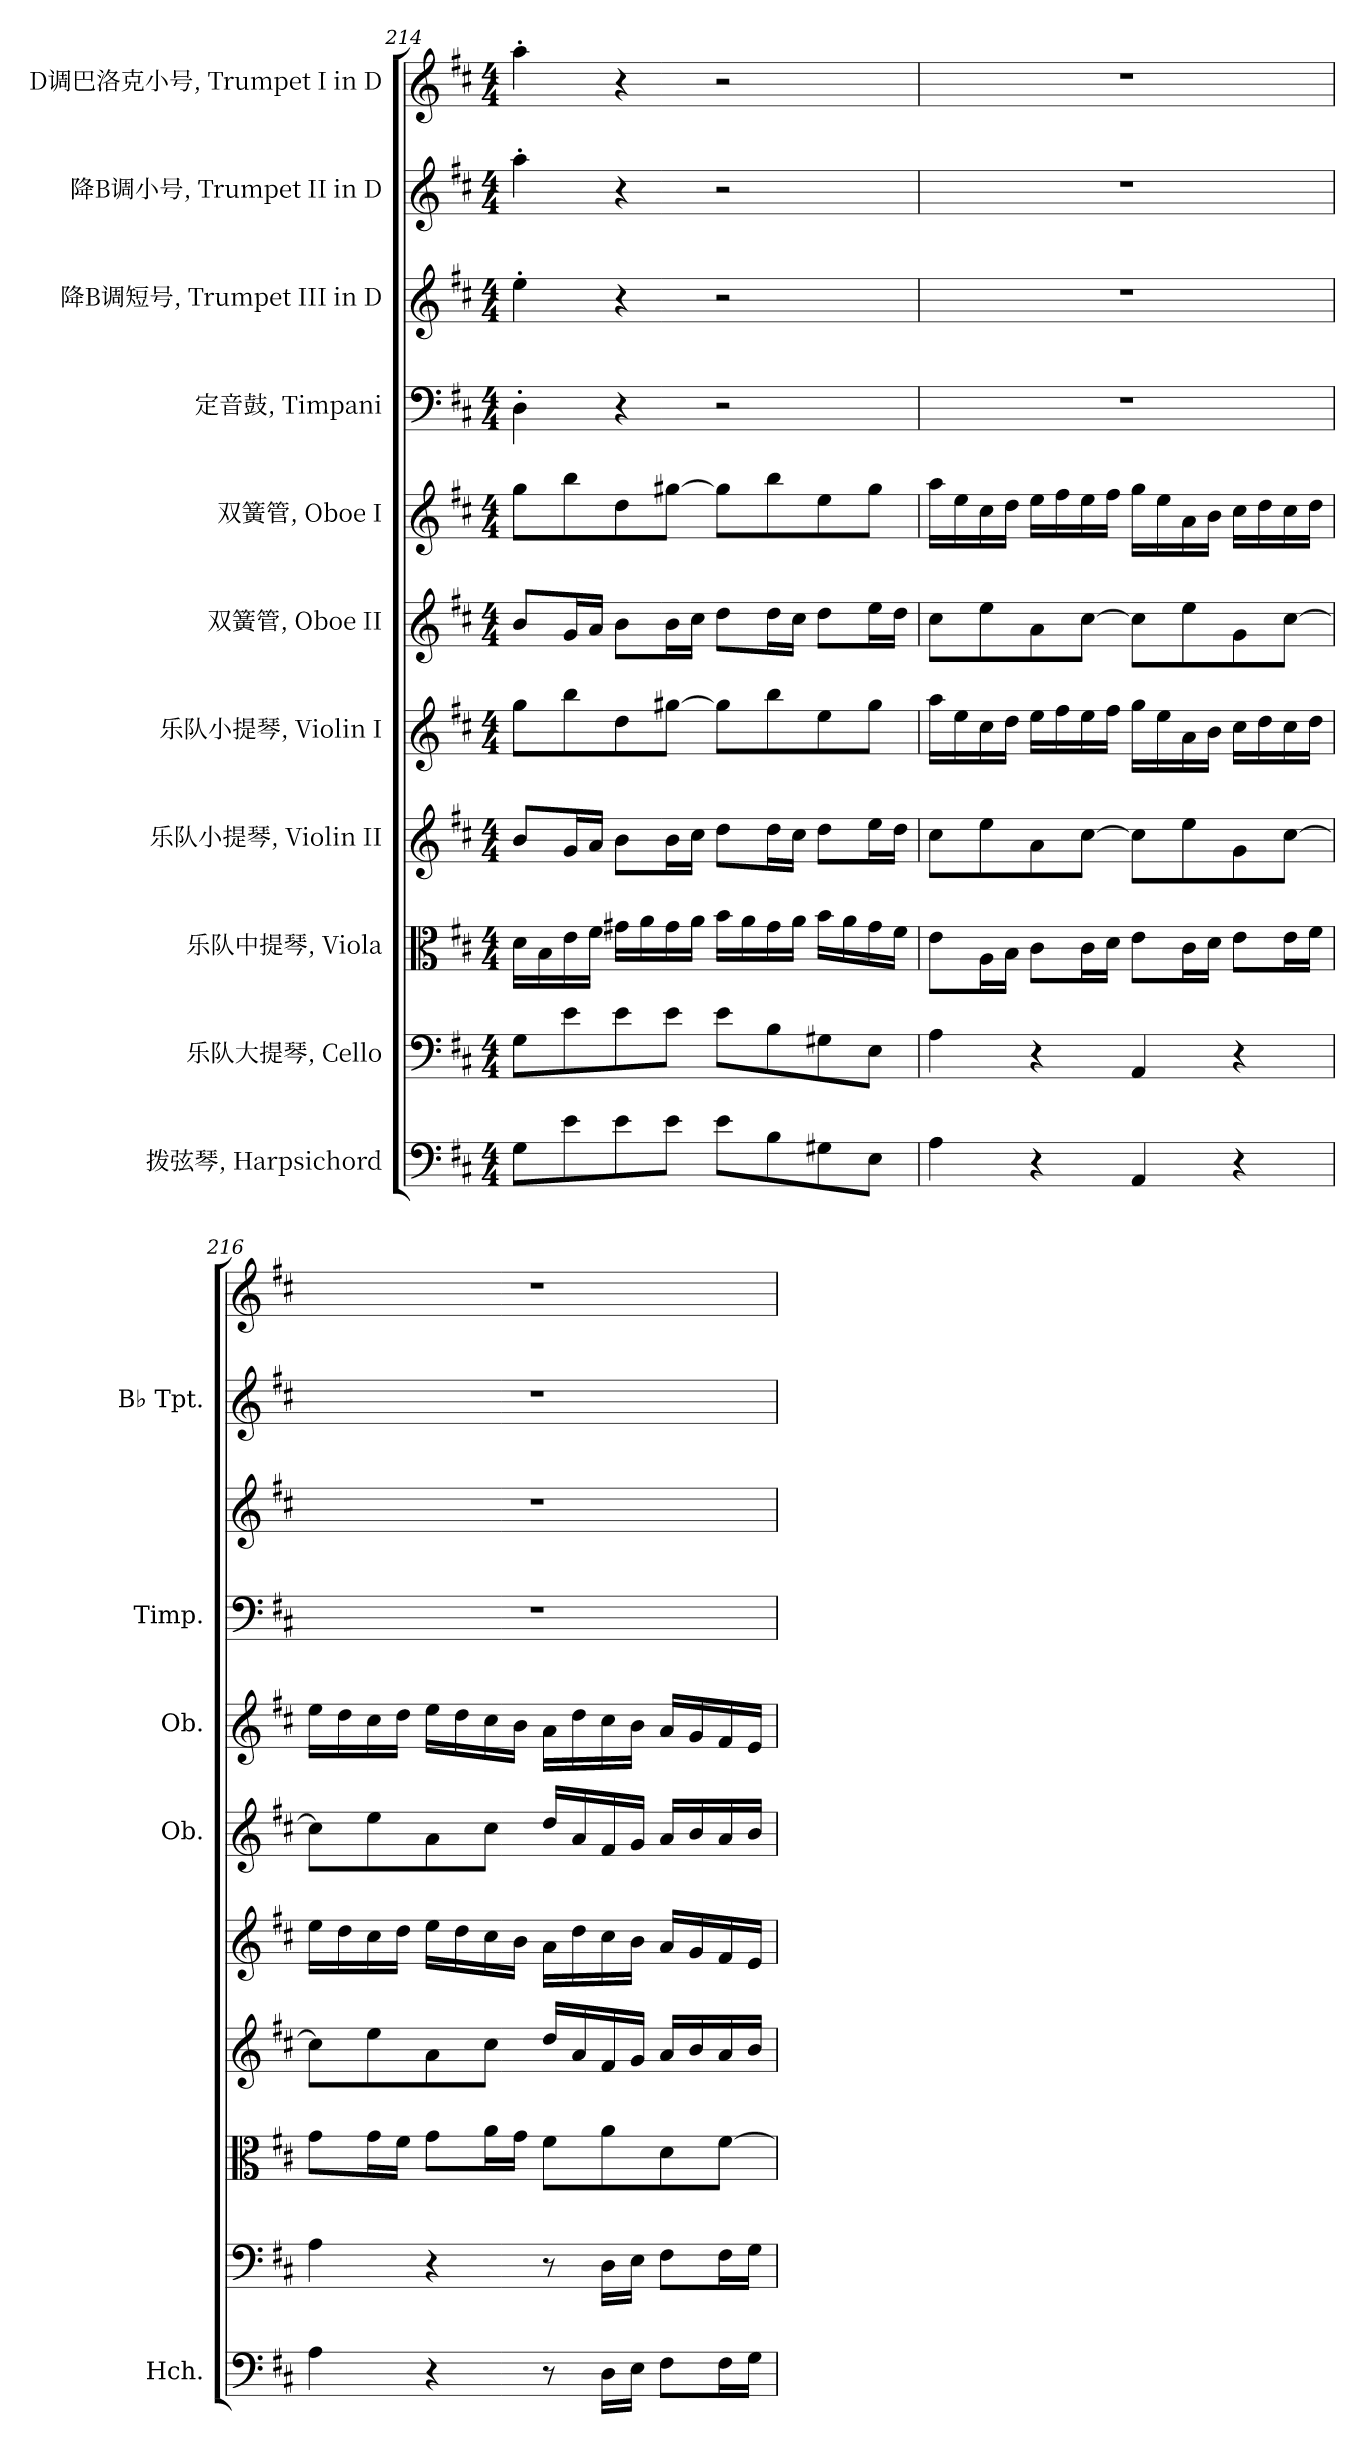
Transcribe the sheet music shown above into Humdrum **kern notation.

**kern	**kern	**kern	**kern	**kern	**kern	**kern	**kern	**kern	**kern	**kern
*part11	*part10	*part9	*part8	*part7	*part6	*part5	*part4	*part3	*part2	*part1
*staff11	*staff10	*staff9	*staff8	*staff7	*staff6	*staff5	*staff4	*staff3	*staff2	*staff1
*I"拨弦琴, Harpsichord	*I"乐队大提琴, Cello	*I"乐队中提琴, Viola	*I"乐队小提琴, Violin II	*I"乐队小提琴, Violin I	*I"双簧管, Oboe II	*I"双簧管, Oboe I	*I"定音鼓, Timpani	*I"降B调短号, Trumpet III in D	*I"降B调小号, Trumpet II in D	*I"D调巴洛克小号, Trumpet I in D
*I'Hch.	*	*	*	*	*I'Ob.	*I'Ob.	*I'Timp.	*	*I'B♭ Tpt.	*
*clefF4	*clefF4	*clefC3	*clefG2	*clefG2	*clefG2	*clefG2	*clefF4	*clefG2	*clefG2	*clefG2
*	*	*	*	*	*	*	*	*ITrd1c2	*ITrd1c2	*ITrd-1c-2
*k[f#c#]	*k[f#c#]	*k[f#c#]	*k[f#c#]	*k[f#c#]	*k[f#c#]	*k[f#c#]	*k[f#c#]	*k[]	*k[]	*k[f#c#g#d#]
*M4/4	*M4/4	*M4/4	*M4/4	*M4/4	*M4/4	*M4/4	*M4/4	*M4/4	*M4/4	*M4/4
=214	=214	=214	=214	=214	=214	=214	=214	=214	=214	=214
8G\L	8G\L	16d\LL	8b/L	8gg\L	8b/L	8gg\L	4D'\	4dd'\	4gg'\	4bb'\
.	.	16B\	.	.	.	.	.	.	.	.
8e\	8e\	16e\	16g/L	8bb\	16g/L	8bb\	.	.	.	.
.	.	16f#\JJ	16a/JJ	.	16a/JJ	.	.	.	.	.
8e\	8e\	16g#X\LL	8b\L	8dd\	8b\L	8dd\	4r	4r	4r	4r
.	.	16a\	.	.	.	.	.	.	.	.
8e\J	8e\J	16g#\	16b\L	[8gg#X\J	16b\L	[8gg#X\J	.	.	.	.
.	.	16a\JJ	16cc#\JJ	.	16cc#\JJ	.	.	.	.	.
8e\L	8e\L	16b\LL	8dd\L	8gg#\L]	8dd\L	8gg#\L]	2r	2r	2r	2r
.	.	16a\	.	.	.	.	.	.	.	.
8B\	8B\	16g#\	16dd\L	8bb\	16dd\L	8bb\	.	.	.	.
.	.	16a\JJ	16cc#\JJ	.	16cc#\JJ	.	.	.	.	.
8G#X\	8G#X\	16b\LL	8dd\L	8ee\	8dd\L	8ee\	.	.	.	.
.	.	16a\	.	.	.	.	.	.	.	.
8E\J	8E\J	16g#\	16ee\L	8gg#\J	16ee\L	8gg#\J	.	.	.	.
.	.	16f#\JJ	16dd\JJ	.	16dd\JJ	.	.	.	.	.
!!LO:PB:g=z
=215	=215	=215	=215	=215	=215	=215	=215	=215	=215	=215
4A\	4A\	8e\L	8cc#\L	16aa\LL	8cc#\L	16aa\LL	1r	1r	1r	1r
.	.	.	.	16ee\	.	16ee\	.	.	.	.
.	.	16A\L	8ee\	16cc#\	8ee\	16cc#\	.	.	.	.
.	.	16B\JJ	.	16dd\JJ	.	16dd\JJ	.	.	.	.
4r	4r	8c#\L	8a\	16ee\LL	8a\	16ee\LL	.	.	.	.
.	.	.	.	16ff#\	.	16ff#\	.	.	.	.
.	.	16c#\L	[8cc#\J	16ee\	[8cc#\J	16ee\	.	.	.	.
.	.	16d\JJ	.	16ff#\JJ	.	16ff#\JJ	.	.	.	.
4AA/	4AA/	8e\L	8cc#\L]	16gg\LL	8cc#\L]	16gg\LL	.	.	.	.
.	.	.	.	16ee\	.	16ee\	.	.	.	.
.	.	16c#\L	8ee\	16a\	8ee\	16a\	.	.	.	.
.	.	16d\JJ	.	16b\JJ	.	16b\JJ	.	.	.	.
4r	4r	8e\L	8g\	16cc#\LL	8g\	16cc#\LL	.	.	.	.
.	.	.	.	16dd\	.	16dd\	.	.	.	.
.	.	16e\L	[8cc#\J	16cc#\	[8cc#\J	16cc#\	.	.	.	.
.	.	16f#\JJ	.	16dd\JJ	.	16dd\JJ	.	.	.	.
=216	=216	=216	=216	=216	=216	=216	=216	=216	=216	=216
4A\	4A\	8g\L	8cc#\L]	16ee\LL	8cc#\L]	16ee\LL	1r	1r	1r	1r
.	.	.	.	16dd\	.	16dd\	.	.	.	.
.	.	16g\L	8ee\	16cc#\	8ee\	16cc#\	.	.	.	.
.	.	16f#\JJ	.	16dd\JJ	.	16dd\JJ	.	.	.	.
4r	4r	8g\L	8a\	16ee\LL	8a\	16ee\LL	.	.	.	.
.	.	.	.	16dd\	.	16dd\	.	.	.	.
.	.	16a\L	8cc#\J	16cc#\	8cc#\J	16cc#\	.	.	.	.
.	.	16g\JJ	.	16b\JJ	.	16b\JJ	.	.	.	.
8r	8r	8f#\L	16dd/LL	16a\LL	16dd/LL	16a\LL	.	.	.	.
.	.	.	16a/	16dd\	16a/	16dd\	.	.	.	.
16D\LL	16D\LL	8a\	16f#/	16cc#\	16f#/	16cc#\	.	.	.	.
16E\JJ	16E\JJ	.	16g/JJ	16b\JJ	16g/JJ	16b\JJ	.	.	.	.
8F#\L	8F#\L	8d\	16a/LL	16a/LL	16a/LL	16a/LL	.	.	.	.
.	.	.	16b/	16g/	16b/	16g/	.	.	.	.
16F#\L	16F#\L	[8f#\J	16a/	16f#/	16a/	16f#/	.	.	.	.
16G\JJ	16G\JJ	.	16b/JJ	16e/JJ	16b/JJ	16e/JJ	.	.	.	.
=	=	=	=	=	=	=	=	=	=	=
*-	*-	*-	*-	*-	*-	*-	*-	*-	*-	*-
